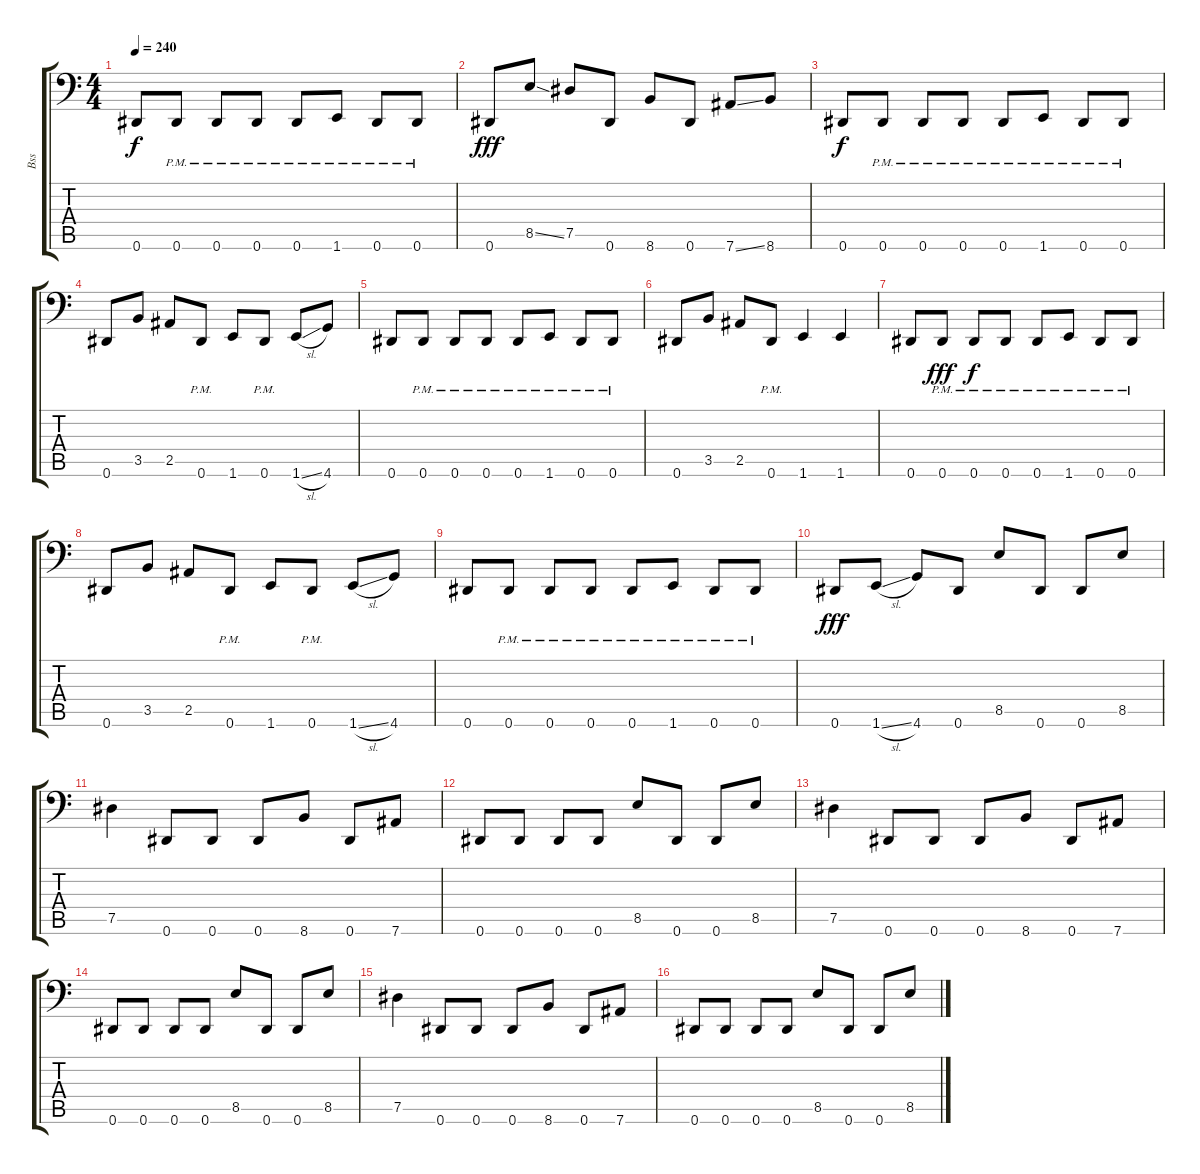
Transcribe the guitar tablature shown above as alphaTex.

\track ("Bss" "Bss") {instrument electricbasspick}
\staff {score tabs}
\tuning (Eb3 Bb2 Gb2 Db2 Ab1 Eb1) {hide}
\ts (4 4)
\tempo 240
\clef f4
\ks c
0.6.8{dy f} 0.6{pm}.8 0.6{pm}.8 0.6{pm}.8 0.6{pm}.8 1.6{pm}.8 0.6{pm}.8 0.6{pm}.8 |
0.6.8{dy fff} 8.5{ss}.8 7.5.8 0.6.8 8.6.8 0.6.8 7.6{ss}.8 8.6.8 |
0.6.8{dy f} 0.6{pm}.8 0.6{pm}.8 0.6{pm}.8 0.6{pm}.8 1.6{pm}.8 0.6{pm}.8 0.6{pm}.8 |
0.6.8 3.5.8 2.5.8 0.6{pm}.8 1.6.8 0.6{pm}.8 1.6{sl}.8 4.6.8 |
0.6.8 0.6{pm}.8 0.6{pm}.8 0.6{pm}.8 0.6{pm}.8 1.6{pm}.8 0.6{pm}.8 0.6{pm}.8 |
0.6.8 3.5.8 2.5.8 0.6{pm}.8 1.6.4 1.6.4 |
0.6.8 0.6{pm}.8{dy fff} 0.6{pm}.8{dy f} 0.6{pm}.8 0.6{pm}.8 1.6{pm}.8 0.6{pm}.8 0.6{pm}.8 |
0.6.8 3.5.8 2.5.8 0.6{pm}.8 1.6.8 0.6{pm}.8 1.6{sl}.8 4.6.8 |
0.6.8 0.6{pm}.8 0.6{pm}.8 0.6{pm}.8 0.6{pm}.8 1.6{pm}.8 0.6{pm}.8 0.6{pm}.8 |
0.6.8{dy fff} 1.6{sl}.8 4.6.8 0.6.8 8.5.8 0.6.8 0.6.8 8.5.8 |
7.5.4 0.6.8 0.6.8 0.6.8 8.6.8 0.6.8 7.6.8 |
0.6.8 0.6.8 0.6.8 0.6.8 8.5.8 0.6.8 0.6.8 8.5.8 |
7.5.4 0.6.8 0.6.8 0.6.8 8.6.8 0.6.8 7.6.8 |
0.6.8 0.6.8 0.6.8 0.6.8 8.5.8 0.6.8 0.6.8 8.5.8 |
7.5.4 0.6.8 0.6.8 0.6.8 8.6.8 0.6.8 7.6.8 |
0.6.8 0.6.8 0.6.8 0.6.8 8.5.8 0.6.8 0.6.8 8.5.8
